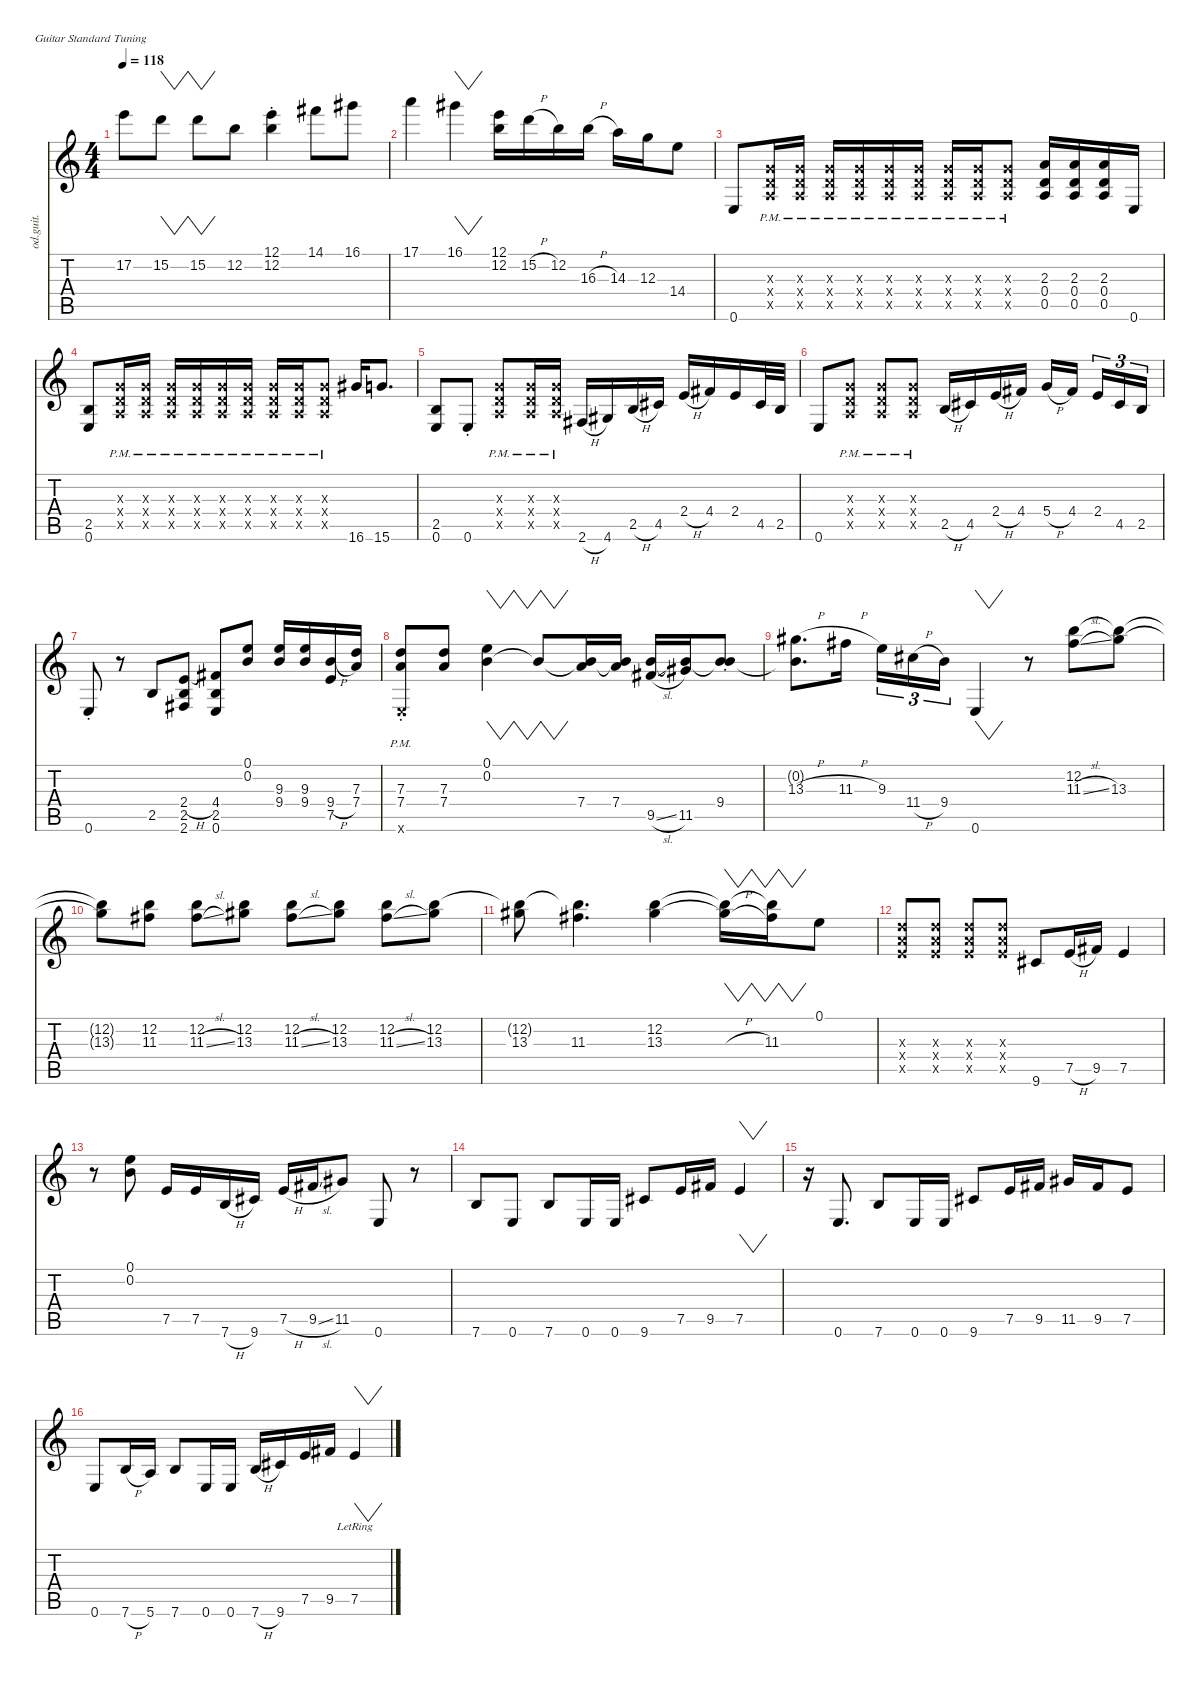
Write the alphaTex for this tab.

\defaultSystemsLayout 4
\hideDynamics
\bracketExtendMode nobrackets
\otherSystemsTrackNameOrientation horizontal
\track ("Untitled" "od.guit.") {instrument overdrivenguitar}
\staff {score tabs}
\tuning (E4 B3 G3 D3 A2 E2)
\ts (4 4)
\tempo 118
\clef g2
\ks c
17.2.8{dy fff} 15.2.8{vw} 15.2.8{vw} 12.2.8 (12.1{st} 12.2{st}).4 14.1{acc #}.8 16.1{acc #}.8 |
17.1.4 16.1{acc #}.4{vw} (12.1 12.2).16 15.2{h}.16 12.2.16 16.3{h}.16 14.3.16 12.3.16 14.4.8 |
0.6.8 (0.3{pm x} 0.4{pm x} 0.5{pm x}).16 (0.3{pm x} 0.4{pm x} 0.5{pm x}).16 (0.3{pm x} 0.4{pm x} 0.5{pm x}).16 (0.3{pm x} 0.4{pm x} 0.5{pm x}).16 (0.3{pm x} 0.4{pm x} 0.5{pm x}).16 (0.3{pm x} 0.4{pm x} 0.5{pm x}).16 (0.3{pm x} 0.4{pm x} 0.5{pm x}).16 (0.3{pm x} 0.4{pm x} 0.5{pm x}).16 (0.3{pm x} 0.4{pm x} 0.5{pm x}).8 (2.3 0.4 0.5).16 (2.3 0.4 0.5).16 (2.3 0.4 0.5).16 0.6.16 |
(2.5 0.6).8 (0.3{pm x} 0.4{pm x} 0.5{pm x}).16 (0.3{pm x} 0.4{pm x} 0.5{pm x}).16 (0.3{pm x} 0.4{pm x} 0.5{pm x}).16 (0.3{pm x} 0.4{pm x} 0.5{pm x}).16 (0.3{pm x} 0.4{pm x} 0.5{pm x}).16 (0.3{pm x} 0.4{pm x} 0.5{pm x}).16 (0.3{pm x} 0.4{pm x} 0.5{pm x}).16 (0.3{pm x} 0.4{pm x} 0.5{pm x}).16 (0.3{pm x} 0.4{pm x} 0.5{pm x}).8 16.6{acc #}.16 15.6.8{d} |
(2.5 0.6).8 0.6{st}.8 (0.3{pm x} 0.4{pm x} 0.5{pm x}).8 (0.3{pm x} 0.4{pm x} 0.5{pm x}).16 (0.3{pm x} 0.4{pm x} 0.5{pm x}).16 2.6{h acc #}.16 4.6{acc #}.16 2.5{h}.16 4.5{acc #}.16 2.4{h}.16 4.4{acc #}.16 2.4.16 4.5{acc #}.32 2.5.32 |
0.6.8 (0.3{pm x} 0.4{pm x} 0.5{pm x}).8 (0.3{pm x} 0.4{pm x} 0.5{pm x}).8 (0.3{pm x} 0.4{pm x} 0.5{pm x}).8 2.5{h}.16 4.5{acc #}.16 2.4{h}.16 4.4{acc #}.16 5.4{h}.16 4.4{acc #}.16 2.4.16{tu (3 2)} 4.5{acc #}.16{tu (3 2)} 2.5.16{tu (3 2)} |
0.6{st}.8 r.8 2.5.8 (2.4{h} 2.5 2.6{acc #}).8 (4.4{acc #} 2.5 0.6).8 (0.1 0.2).8 (9.3 9.4).16 (9.3 9.4).16 (9.4{h} 7.5).16 (7.3 7.4).16 |
(7.3{pm st} 7.4{pm st} 0.6{pm st x}).8 (7.3 7.4).8 (0.1 0.2).4{vw} 0.2{t}.8{vw dy mf} (7.4 0.2{t}).16{dy fff} (7.4 0.2{t}).16 (9.5{sl acc #} 0.2{t}).16 (11.5{acc #} 0.2{t}).16 (9.4{st} 0.2{t}).8 |
(0.2{t} 13.3{h acc #}).8{d} 11.3{h acc #}.16 9.3.16{tu (3 2)} 11.4{h acc #}.16{tu (3 2)} 9.4.16{tu (3 2)} 0.6.4{vw} r.8 (12.2 11.3{sl acc #}).8 (12.2{t} 13.3{acc #}).8 |
(12.2{t} 13.3{t acc #}).8 (12.2 11.3{acc #}).8 (12.2 11.3{sl acc #}).8 (12.2 13.3{acc #}).8 (12.2 11.3{sl acc #}).8 (12.2 13.3{acc #}).8 (12.2 11.3{sl acc #}).8 (12.2 13.3{acc #}).8 |
(12.2{t} 13.3{acc #}).8 (12.2{t} 11.3{acc #}).4{d} (12.2 13.3{acc #}).4 (12.2{t} 13.3{h t acc #}).16{vw} (12.2{t} 11.3{acc #}).16{vw} 0.1.8 |
(7.3{x} 7.4{x} 7.5{x}).8 (7.3{x} 7.4{x} 7.5{x}).8 (7.3{x} 7.4{x} 7.5{x}).8 (7.3{x} 7.4{x} 7.5{x}).8 9.6{acc #}.8 7.5{h}.16 9.5{acc #}.16 7.5.4 |
r.8 (0.1 0.2).8 7.5.16 7.5.16 7.6{h}.16 9.6{acc #}.16 7.5{h}.16 9.5{sl acc #}.16 11.5{acc #}.8 0.6.8 r.8 |
7.6.8 0.6.8 7.6.8 0.6.16 0.6.16 9.6{acc #}.8 7.5.16 9.5{acc #}.16 7.5.4{vw} |
r.16 0.6.8{d} 7.6.8 0.6.16 0.6.16 9.6{acc #}.8 7.5.16 9.5{acc #}.16 11.5{acc #}.16 9.5{acc #}.16 7.5.8 |
0.6.8 7.6{h}.16 5.6.16 7.6.8 0.6.16 0.6.16 7.6{h}.16 9.6{acc #}.16 7.5.16 9.5{acc #}.16 7.5{lr}.4{vw}
